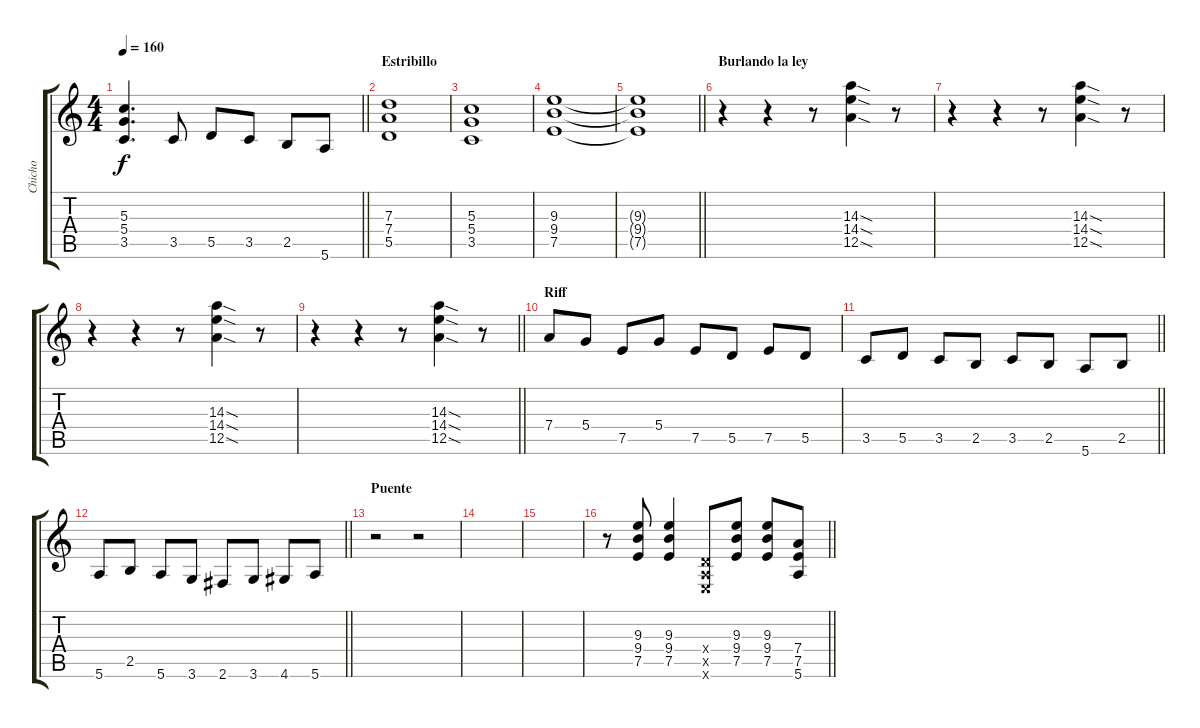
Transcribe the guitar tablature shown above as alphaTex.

\track ("Chicho" "Chicho") {instrument distortionguitar}
\staff {score tabs}
\tuning (E4 B3 G3 D3 A2 E2) {hide}
\ts (4 4)
\tempo 160
\clef g2
\barLineRight lightlight
\ks c
(5.3 5.4 3.5).4{d dy f} 3.5.8 5.5.8 3.5.8 2.5.8 5.6.8 |
\section ("" "Estribillo")
(7.3 7.4 5.5).1 |
(5.3 5.4 3.5).1 |
(9.3 9.4 7.5).1 |
\barLineRight lightlight
(9.3{t} 9.4{t} 7.5{t}).1 |
\section ("" "Burlando la ley")
r.4 r.4 r.8 (14.3{sod} 14.4{sod} 12.5{sod}).4 r.8 |
r.4 r.4 r.8 (14.3{sod} 14.4{sod} 12.5{sod}).4 r.8 |
r.4 r.4 r.8 (14.3{sod} 14.4{sod} 12.5{sod}).4 r.8 |
\barLineRight lightlight
r.4 r.4 r.8 (14.3{sod} 14.4{sod} 12.5{sod}).4 r.8 |
\section ("" "Riff")
7.4.8 5.4.8 7.5.8 5.4.8 7.5.8 5.5.8 7.5.8 5.5.8 |
\barLineRight lightlight
3.5.8 5.5.8 3.5.8 2.5.8 3.5.8 2.5.8 5.6.8 2.5.8 |
\barLineRight lightlight
5.6.8 2.5.8 5.6.8 3.6.8 2.6.8 3.6.8 4.6.8 5.6.8 |
\section ("" "Puente")
r.2 r.2 |
|
|
\barLineRight lightlight
r.8 (9.3 9.4 7.5).8 (9.3 9.4 7.5).4 (0.4{x} 0.5{x} 0.6{x}).8 (9.3 9.4 7.5).8 (9.3 9.4 7.5).8 (7.4 7.5 5.6).8
